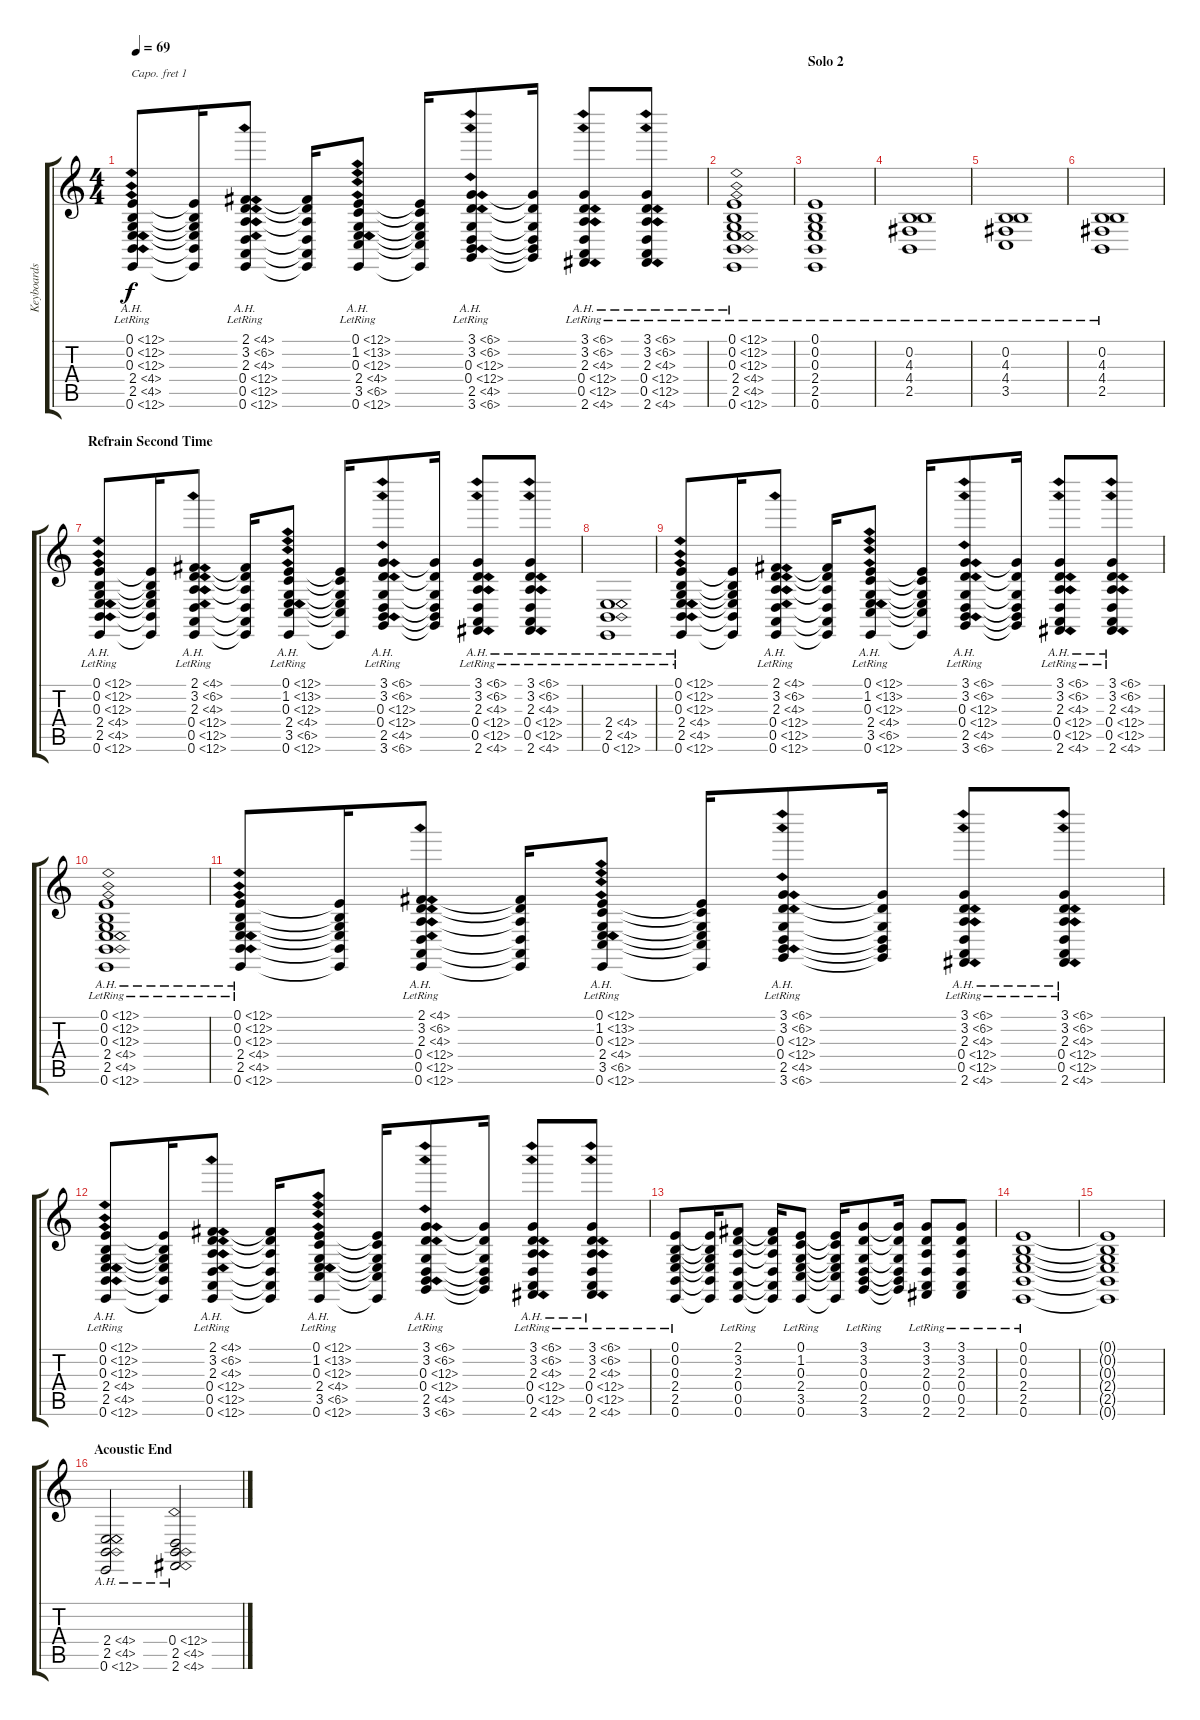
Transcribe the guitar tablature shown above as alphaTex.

\track ("Keyboards II" "Keyboards ") {instrument synthstrings1}
\staff {score tabs}
\capo 1
\tuning (Eb4 Bb3 Gb3 Db3 Ab2 Eb2) {hide}
\ts (4 4)
\tempo 69
\clef g2
\ks c
(0.1{ah 12 lr} 0.2{ah 12 lr} 0.3{ah 12 lr} 2.4{ah 2 lr} 2.5{ah 2 lr} 0.6{ah 12 lr}).8{dy f} (0.1{t} 0.2{t} 0.3{t} 2.4{t} 2.5{t} 0.6{t}).16 (2.1{ah 2 lr} 3.2{ah 3 lr} 2.3{ah 2 lr} 0.4{ah 12 lr} 0.5{ah 12 lr} 0.6{ah 12 lr}).8 (2.1{t} 3.2{t} 2.3{t} 0.4{t} 0.5{t} 0.6{t}).16 (0.1{ah 12 lr} 1.2{ah 12 lr} 0.3{ah 12 lr} 2.4{ah 2 lr} 3.5{ah 3 lr} 0.6{ah 12 lr}).8 (0.1{t} 1.2{t} 0.3{t} 2.4{t} 3.5{t} 0.6{t}).16 (3.1{ah 3 lr} 3.2{ah 3 lr} 0.3{ah 12 lr} 0.4{ah 12 lr} 2.5{ah 2 lr} 3.6{ah 3 lr}).8 (3.1{t} 3.2{t} 0.3{t} 0.4{t} 2.5{t} 3.6{t}).16 (3.1{ah 3 lr} 3.2{ah 3 lr} 2.3{ah 2 lr} 0.4{ah 12 lr} 0.5{ah 12 lr} 2.6{ah 2 lr}).8 (3.1{ah 3 lr} 3.2{ah 3 lr} 2.3{ah 2 lr} 0.4{ah 12 lr} 0.5{ah 12 lr} 2.6{ah 2 lr}).8 |
(0.1{ah 12 lr} 0.2{ah 12 lr} 0.3{ah 12 lr} 2.4{ah 2 lr} 2.5{ah 2 lr} 0.6{ah 12 lr}).1{volume 16} |
\section ("" "Solo 2")
(0.1{lr} 0.2{lr} 0.3{lr} 2.4{lr} 2.5{lr} 0.6{lr}).1{volume 16} |
(0.2{lr} 4.3{lr} 4.4{lr} 2.5{lr}).1 |
(0.2{lr} 4.3{lr} 4.4{lr} 3.5{lr}).1 |
(0.2{lr} 4.3{lr} 4.4{lr} 2.5{lr}).1 |
\section ("" "Refrain Second Time")
(0.1{ah 12 lr} 0.2{ah 12 lr} 0.3{ah 12 lr} 2.4{ah 2 lr} 2.5{ah 2 lr} 0.6{ah 12 lr}).8 (0.1{t} 0.2{t} 0.3{t} 2.4{t} 2.5{t} 0.6{t}).16 (2.1{ah 2 lr} 3.2{ah 3 lr} 2.3{ah 2 lr} 0.4{ah 12 lr} 0.5{ah 12 lr} 0.6{ah 12 lr}).8 (2.1{t} 3.2{t} 2.3{t} 0.4{t} 0.5{t} 0.6{t}).16 (0.1{ah 12 lr} 1.2{ah 12 lr} 0.3{ah 12 lr} 2.4{ah 2 lr} 3.5{ah 3 lr} 0.6{ah 12 lr}).8 (0.1{t} 1.2{t} 0.3{t} 2.4{t} 3.5{t} 0.6{t}).16 (3.1{ah 3 lr} 3.2{ah 3 lr} 0.3{ah 12 lr} 0.4{ah 12 lr} 2.5{ah 2 lr} 3.6{ah 3 lr}).8 (3.1{t} 3.2{t} 0.3{t} 0.4{t} 2.5{t} 3.6{t}).16 (3.1{ah 3 lr} 3.2{ah 3 lr} 2.3{ah 2 lr} 0.4{ah 12 lr} 0.5{ah 12 lr} 2.6{ah 2 lr}).8 (3.1{ah 3 lr} 3.2{ah 3 lr} 2.3{ah 2 lr} 0.4{ah 12 lr} 0.5{ah 12 lr} 2.6{ah 2 lr}).8 |
(2.4{ah 2 lr} 2.5{ah 2 lr} 0.6{ah 12 lr}).1 |
(0.1{ah 12 lr} 0.2{ah 12 lr} 0.3{ah 12 lr} 2.4{ah 2 lr} 2.5{ah 2 lr} 0.6{ah 12 lr}).8 (0.1{t} 0.2{t} 0.3{t} 2.4{t} 2.5{t} 0.6{t}).16 (2.1{ah 2 lr} 3.2{ah 3 lr} 2.3{ah 2 lr} 0.4{ah 12 lr} 0.5{ah 12 lr} 0.6{ah 12 lr}).8 (2.1{t} 3.2{t} 2.3{t} 0.4{t} 0.5{t} 0.6{t}).16 (0.1{ah 12 lr} 1.2{ah 12 lr} 0.3{ah 12 lr} 2.4{ah 2 lr} 3.5{ah 3 lr} 0.6{ah 12 lr}).8 (0.1{t} 1.2{t} 0.3{t} 2.4{t} 3.5{t} 0.6{t}).16 (3.1{ah 3 lr} 3.2{ah 3 lr} 0.3{ah 12 lr} 0.4{ah 12 lr} 2.5{ah 2 lr} 3.6{ah 3 lr}).8 (3.1{t} 3.2{t} 0.3{t} 0.4{t} 2.5{t} 3.6{t}).16 (3.1{ah 3 lr} 3.2{ah 3 lr} 2.3{ah 2 lr} 0.4{ah 12 lr} 0.5{ah 12 lr} 2.6{ah 2 lr}).8 (3.1{ah 3 lr} 3.2{ah 3 lr} 2.3{ah 2 lr} 0.4{ah 12 lr} 0.5{ah 12 lr} 2.6{ah 2 lr}).8 |
(0.1{ah 12 lr} 0.2{ah 12 lr} 0.3{ah 12 lr} 2.4{ah 2 lr} 2.5{ah 2 lr} 0.6{ah 12 lr}).1 |
(0.1{ah 12 lr} 0.2{ah 12 lr} 0.3{ah 12 lr} 2.4{ah 2 lr} 2.5{ah 2 lr} 0.6{ah 12 lr}).8 (0.1{t} 0.2{t} 0.3{t} 2.4{t} 2.5{t} 0.6{t}).16 (2.1{ah 2 lr} 3.2{ah 3 lr} 2.3{ah 2 lr} 0.4{ah 12 lr} 0.5{ah 12 lr} 0.6{ah 12 lr}).8 (2.1{t} 3.2{t} 2.3{t} 0.4{t} 0.5{t} 0.6{t}).16 (0.1{ah 12 lr} 1.2{ah 12 lr} 0.3{ah 12 lr} 2.4{ah 2 lr} 3.5{ah 3 lr} 0.6{ah 12 lr}).8 (0.1{t} 1.2{t} 0.3{t} 2.4{t} 3.5{t} 0.6{t}).16 (3.1{ah 3 lr} 3.2{ah 3 lr} 0.3{ah 12 lr} 0.4{ah 12 lr} 2.5{ah 2 lr} 3.6{ah 3 lr}).8 (3.1{t} 3.2{t} 0.3{t} 0.4{t} 2.5{t} 3.6{t}).16 (3.1{ah 3 lr} 3.2{ah 3 lr} 2.3{ah 2 lr} 0.4{ah 12 lr} 0.5{ah 12 lr} 2.6{ah 2 lr}).8 (3.1{ah 3 lr} 3.2{ah 3 lr} 2.3{ah 2 lr} 0.4{ah 12 lr} 0.5{ah 12 lr} 2.6{ah 2 lr}).8 |
(0.1{ah 12 lr} 0.2{ah 12 lr} 0.3{ah 12 lr} 2.4{ah 2 lr} 2.5{ah 2 lr} 0.6{ah 12 lr}).8 (0.1{t} 0.2{t} 0.3{t} 2.4{t} 2.5{t} 0.6{t}).16 (2.1{ah 2 lr} 3.2{ah 3 lr} 2.3{ah 2 lr} 0.4{ah 12 lr} 0.5{ah 12 lr} 0.6{ah 12 lr}).8 (2.1{t} 3.2{t} 2.3{t} 0.4{t} 0.5{t} 0.6{t}).16 (0.1{ah 12 lr} 1.2{ah 12 lr} 0.3{ah 12 lr} 2.4{ah 2 lr} 3.5{ah 3 lr} 0.6{ah 12 lr}).8 (0.1{t} 1.2{t} 0.3{t} 2.4{t} 3.5{t} 0.6{t}).16 (3.1{ah 3 lr} 3.2{ah 3 lr} 0.3{ah 12 lr} 0.4{ah 12 lr} 2.5{ah 2 lr} 3.6{ah 3 lr}).8 (3.1{t} 3.2{t} 0.3{t} 0.4{t} 2.5{t} 3.6{t}).16 (3.1{ah 3 lr} 3.2{ah 3 lr} 2.3{ah 2 lr} 0.4{ah 12 lr} 0.5{ah 12 lr} 2.6{ah 2 lr}).8 (3.1{ah 3 lr} 3.2{ah 3 lr} 2.3{ah 2 lr} 0.4{ah 12 lr} 0.5{ah 12 lr} 2.6{ah 2 lr}).8 |
(0.1{lr} 0.2{lr} 0.3{lr} 2.4{lr} 2.5{lr} 0.6{lr}).8 (0.1{t} 0.2{t} 0.3{t} 2.4{t} 2.5{t} 0.6{t}).16 (2.1{lr} 3.2{lr} 2.3{lr} 0.4{lr} 0.5{lr} 0.6{lr}).8 (2.1{t} 3.2{t} 2.3{t} 0.4{t} 0.5{t} 0.6{t}).16 (0.1{lr} 1.2{lr} 0.3{lr} 2.4{lr} 3.5{lr} 0.6{lr}).8 (0.1{t} 1.2{t} 0.3{t} 2.4{t} 3.5{t} 0.6{t}).16 (3.1{lr} 3.2{lr} 0.3{lr} 0.4{lr} 2.5{lr} 3.6{lr}).8 (3.1{t} 3.2{t} 0.3{t} 0.4{t} 2.5{t} 3.6{t}).16 (3.1{lr} 3.2{lr} 2.3{lr} 0.4{lr} 0.5{lr} 2.6{lr}).8 (3.1{lr} 3.2{lr} 2.3{lr} 0.4{lr} 0.5{lr} 2.6{lr}).8 |
(0.1{lr} 0.2{lr} 0.3{lr} 2.4{lr} 2.5{lr} 0.6{lr}).1{volume 16} |
(0.1{t} 0.2{t} 0.3{t} 2.4{t} 2.5{t} 0.6{t}).1{volume 0} |
\section ("" "Acoustic End")
(2.4{ah 2} 2.5{ah 2} 0.6{ah 12}).2 (0.4{ah 12} 2.5{ah 2} 2.6{ah 2}).2
